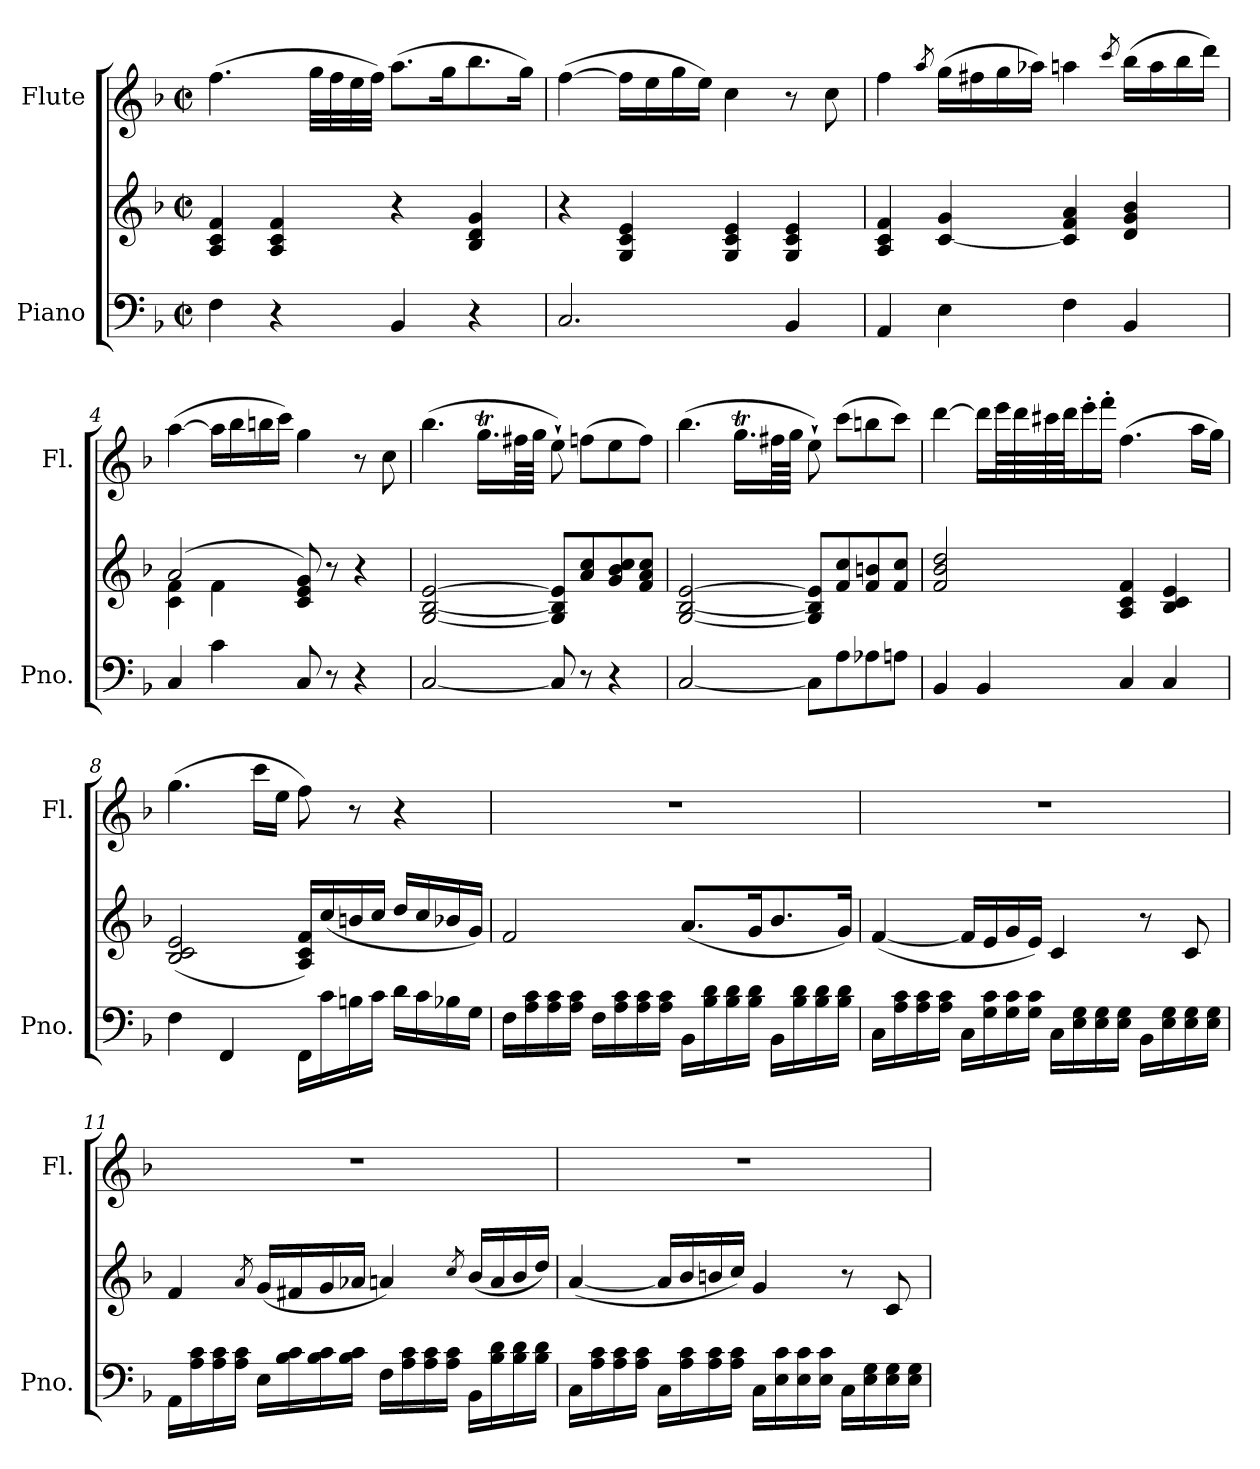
**kern	**kern	**kern
*part2	*part2	*part1
*staff3	*staff2	*staff1
*I"Piano	*	*I"Flute
*I'Pno.	*	*I'Fl.
*clefF4	*clefG2	*clefG2
*k[b-]	*k[b-]	*k[b-]
*M2/2	*M2/2	*M2/2
*met(c|)	*met(c|)	*met(c|)
*MM50	*MM50	*MM50
=1	=1	=1
4F\	4A/ 4c/ 4f/	(4.ff\
4r	4A/ 4c/ 4f/	.
.	.	32gg\LLL
.	.	32ff\
.	.	32ee\
.	.	32ff\JJJ)
4BB-/	4r	(8.aa\L
.	.	16gg\K
4r	4B-/ 4d/ 4g/	8.bb-\
.	.	16gg\Jk)
=2	=2	=2
2.C/	4r	([4ff\
.	4G/ 4c/ 4e/	16ff\LL]
.	.	16ee\
.	.	16gg\
.	.	16ee\JJ)
.	4G/ 4c/ 4e/	4cc\
4BB-/	4G/ 4c/ 4e/	8r
.	.	8cc\
=3	=3	=3
4AA/	4A/ 4c/ 4f/	4ff\
.	.	8qaa/
4E\	[4c/ 4g/	(16gg\LL
.	.	16ff#X\
.	.	16gg\
.	.	16aa-X\JJ)
4F\	4c/] 4f/ 4a/	4aan\
.	.	8qccc/
4BB-/	4d/ 4g/ 4b-/	(16bb-\LL
.	.	16aa\
.	.	16bb-\
.	.	16ddd\JJ)
=4	=4	=4
*	*^	*
4C/	(2a/	4c\ 4f\	([4aa\
4c\	.	4f\	16aa\LL]
.	.	.	16bb-\
.	.	.	16bbn\
.	.	.	16ccc\JJ)
8C/	8c/ 8e/ 8g/)	2ryy	4gg\
8r	8r	.	.
4r	4r	.	8r
.	.	.	8cc\
*	*v	*v	*
=5	=5	=5
[2C/	[2G/ [2B-/ [2e/	(4.bb-\
.	.	16.ggT\LL
.	.	64ff#X\LL
.	.	64gg\JJJJ
8C/]	8G/] 8B-/] 8e/]L	8ee`\)
8r	8a/ 8cc/	(8ffn\L
4r	8g/ 8b-/ 8cc/	8ee\
.	8f/ 8a/ 8cc/J	8ff\J)
!!LO:LB:g=z
=6	=6	=6
[2C/	[2G/ [2B-/ [2e/	(4.bb-\
.	.	16.ggT\LL
.	.	64ff#X\LL
.	.	64gg\JJJJ
8C\L]	8G/] 8B-/] 8e/]L	8ee`\)
8A\	8f/ 8cc/	(8ccc\L
8A-X\	8f/ 8bn/	8bbn\
8An\J	8f/ 8cc/J	8ccc\J)
=7	=7	=7
4BB-/	2f/ 2b-/ 2dd/	[4ddd\
4BB-/	.	16ddd\LL]
.	.	64eee\LL
.	.	64ddd\
.	.	64ccc#X\
.	.	64ddd\JJ
.	.	16eee'\
.	.	16fff'\JJ
4C/	4A/ 4c/ 4f/	(4.ff\
4C/	4B-/ 4c/ 4e/	.
.	.	16aa\LL
.	.	16gg\JJ)
=8	=8	=8
4F\	(2B-/ 2c/ 2e/	(4.gg\
4FF/	.	.
.	.	16ccc\LL
.	.	16ee\JJ
16FF\LL	16A/ 16c/ 16f/LL)	8ff\)
16c\	(16cc/	.
16Bn\	16bn/	8r
16c\JJ	16cc/JJ	.
16d\LL	16dd/LL	4r
16c\	16cc/	.
16B-X\	16b-X/	.
16G\JJ	16g/JJ)	.
=9	=9	=9
16F\LL	2f/	1r
16A\ 16c\	.	.
16A\ 16c\	.	.
16A\ 16c\JJ	.	.
16F\LL	.	.
16A\ 16c\	.	.
16A\ 16c\	.	.
16A\ 16c\JJ	.	.
16BB-\LL	(8.a/L	.
16B-\ 16d\	.	.
16B-\ 16d\	.	.
16B-\ 16d\JJ	16g/K	.
16BB-\LL	8.b-/	.
16B-\ 16d\	.	.
16B-\ 16d\	.	.
16B-\ 16d\JJ	16g/Jk)	.
!!LO:LB:g=z
=10	=10	=10
16C\LL	([4f/	1r
16A\ 16c\	.	.
16A\ 16c\	.	.
16A\ 16c\JJ	.	.
16C\LL	16f/LL]	.
16G\ 16c\	16e/	.
16G\ 16c\	16g/	.
16G\ 16c\JJ	16e/JJ)	.
16C\LL	4c/	.
16E\ 16G\	.	.
16E\ 16G\	.	.
16E\ 16G\JJ	.	.
16BB-\LL	8r	.
16E\ 16G\	.	.
16E\ 16G\	8c/	.
16E\ 16G\JJ	.	.
=11	=11	=11
16AA\LL	4f/	1r
16A\ 16c\	.	.
16A\ 16c\	.	.
16A\ 16c\JJ	.	.
.	8qa/	.
16E\LL	(16g/LL	.
16B-\ 16c\	16f#X/	.
16B-\ 16c\	16g/	.
16B-\ 16c\JJ	16a-X/JJ	.
16F\LL	4an/)	.
16A\ 16c\	.	.
16A\ 16c\	.	.
16A\ 16c\JJ	.	.
.	8qcc/	.
16BB-\LL	(16b-/LL	.
16B-\ 16d\	16a/	.
16B-\ 16d\	16b-/	.
16B-\ 16d\JJ	16dd/JJ)	.
=12	=12	=12
16C\LL	([4a/	1r
16A\ 16c\	.	.
16A\ 16c\	.	.
16A\ 16c\JJ	.	.
16C\LL	16a/LL]	.
16A\ 16c\	16b-/	.
16A\ 16c\	16bn/	.
16A\ 16c\JJ	16cc/JJ)	.
16C\LL	4g/	.
16E\ 16c\	.	.
16E\ 16c\	.	.
16E\ 16c\JJ	.	.
16C\LL	8r	.
16E\ 16G\	.	.
16E\ 16G\	8c/	.
16E\ 16G\JJ	.	.
=	=	=
*-	*-	*-
